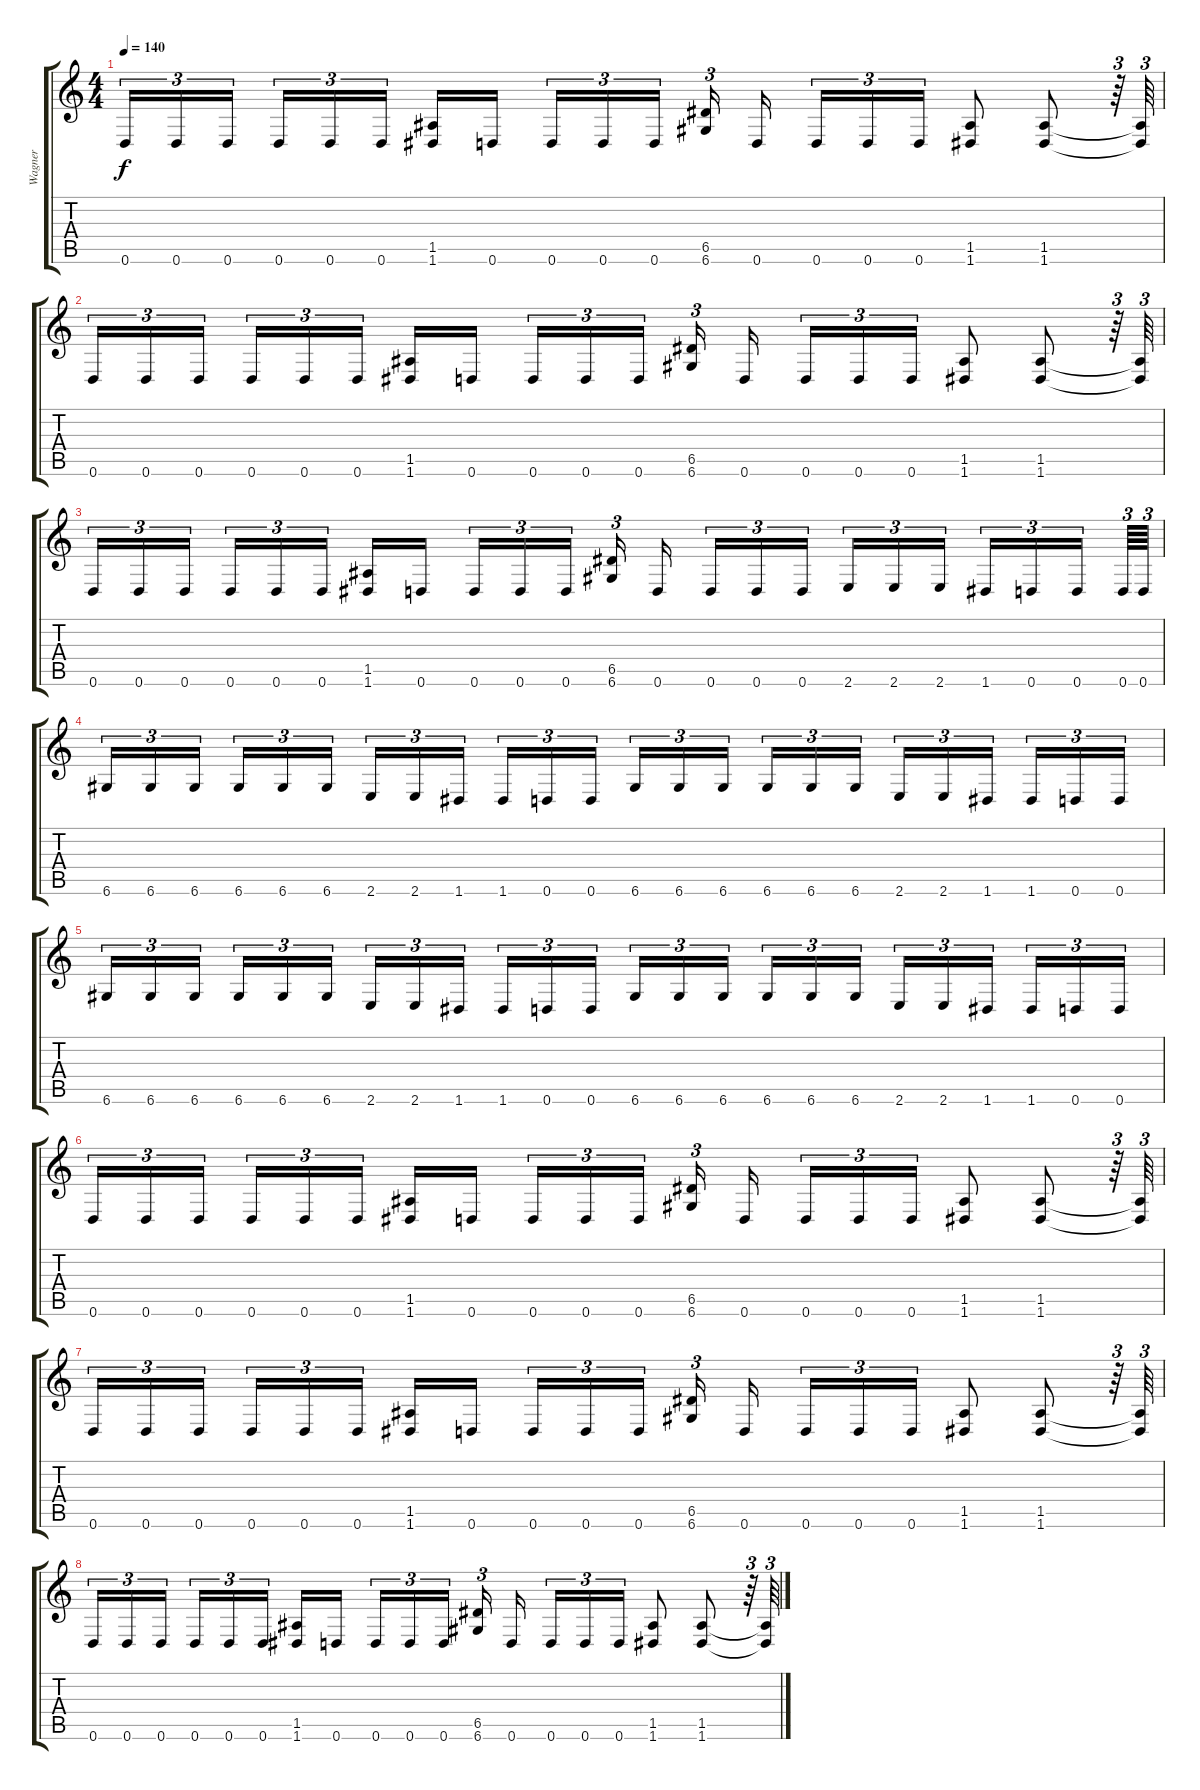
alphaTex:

\track ("Wagner" "Wagner") {instrument distortionguitar}
\staff {score tabs}
\tuning (E4 B3 G3 D3 A2 D2) {hide}
\ts (4 4)
\tempo 140
\clef g2
\ks c
0.6.16{tu (3 2) dy f} 0.6.16{tu (3 2)} 0.6.16{tu (3 2)} 0.6.16{tu (3 2)} 0.6.16{tu (3 2)} 0.6.16{tu (3 2)} (1.5 1.6).16 0.6.16 0.6.16{tu (3 2)} 0.6.16{tu (3 2)} 0.6.16{tu (3 2)} (6.5 6.6).16{tu (3 2)} 0.6.16 0.6.16{tu (3 2)} 0.6.16{tu (3 2)} 0.6.16{tu (3 2)} (1.5 1.6).8 (1.5 1.6).8 r.64{tu (3 2)} (1.5{t} 1.6{t}).64{tu (3 2)} |
0.6.16{tu (3 2)} 0.6.16{tu (3 2)} 0.6.16{tu (3 2)} 0.6.16{tu (3 2)} 0.6.16{tu (3 2)} 0.6.16{tu (3 2)} (1.5 1.6).16 0.6.16 0.6.16{tu (3 2)} 0.6.16{tu (3 2)} 0.6.16{tu (3 2)} (6.5 6.6).16{tu (3 2)} 0.6.16 0.6.16{tu (3 2)} 0.6.16{tu (3 2)} 0.6.16{tu (3 2)} (1.5 1.6).8 (1.5 1.6).8 r.64{tu (3 2)} (1.5{t} 1.6{t}).64{tu (3 2)} |
0.6.16{tu (3 2)} 0.6.16{tu (3 2)} 0.6.16{tu (3 2)} 0.6.16{tu (3 2)} 0.6.16{tu (3 2)} 0.6.16{tu (3 2)} (1.5 1.6).16 0.6.16 0.6.16{tu (3 2)} 0.6.16{tu (3 2)} 0.6.16{tu (3 2)} (6.5 6.6).16{tu (3 2)} 0.6.16 0.6.16{tu (3 2)} 0.6.16{tu (3 2)} 0.6.16{tu (3 2)} 2.6.16{tu (3 2)} 2.6.16{tu (3 2)} 2.6.16{tu (3 2)} 1.6.16{tu (3 2)} 0.6.16{tu (3 2)} 0.6.16{tu (3 2)} 0.6.64{tu (3 2)} 0.6.64{tu (3 2)} |
6.6.16{tu (3 2)} 6.6.16{tu (3 2)} 6.6.16{tu (3 2)} 6.6.16{tu (3 2)} 6.6.16{tu (3 2)} 6.6.16{tu (3 2)} 2.6.16{tu (3 2)} 2.6.16{tu (3 2)} 1.6.16{tu (3 2)} 1.6.16{tu (3 2)} 0.6.16{tu (3 2)} 0.6.16{tu (3 2)} 6.6.16{tu (3 2)} 6.6.16{tu (3 2)} 6.6.16{tu (3 2)} 6.6.16{tu (3 2)} 6.6.16{tu (3 2)} 6.6.16{tu (3 2)} 2.6.16{tu (3 2)} 2.6.16{tu (3 2)} 1.6.16{tu (3 2)} 1.6.16{tu (3 2)} 0.6.16{tu (3 2)} 0.6.16{tu (3 2)} |
6.6.16{tu (3 2)} 6.6.16{tu (3 2)} 6.6.16{tu (3 2)} 6.6.16{tu (3 2)} 6.6.16{tu (3 2)} 6.6.16{tu (3 2)} 2.6.16{tu (3 2)} 2.6.16{tu (3 2)} 1.6.16{tu (3 2)} 1.6.16{tu (3 2)} 0.6.16{tu (3 2)} 0.6.16{tu (3 2)} 6.6.16{tu (3 2)} 6.6.16{tu (3 2)} 6.6.16{tu (3 2)} 6.6.16{tu (3 2)} 6.6.16{tu (3 2)} 6.6.16{tu (3 2)} 2.6.16{tu (3 2)} 2.6.16{tu (3 2)} 1.6.16{tu (3 2)} 1.6.16{tu (3 2)} 0.6.16{tu (3 2)} 0.6.16{tu (3 2)} |
0.6.16{tu (3 2)} 0.6.16{tu (3 2)} 0.6.16{tu (3 2)} 0.6.16{tu (3 2)} 0.6.16{tu (3 2)} 0.6.16{tu (3 2)} (1.5 1.6).16 0.6.16 0.6.16{tu (3 2)} 0.6.16{tu (3 2)} 0.6.16{tu (3 2)} (6.5 6.6).16{tu (3 2)} 0.6.16 0.6.16{tu (3 2)} 0.6.16{tu (3 2)} 0.6.16{tu (3 2)} (1.5 1.6).8 (1.5 1.6).8 r.64{tu (3 2)} (1.5{t} 1.6{t}).64{tu (3 2)} |
0.6.16{tu (3 2)} 0.6.16{tu (3 2)} 0.6.16{tu (3 2)} 0.6.16{tu (3 2)} 0.6.16{tu (3 2)} 0.6.16{tu (3 2)} (1.5 1.6).16 0.6.16 0.6.16{tu (3 2)} 0.6.16{tu (3 2)} 0.6.16{tu (3 2)} (6.5 6.6).16{tu (3 2)} 0.6.16 0.6.16{tu (3 2)} 0.6.16{tu (3 2)} 0.6.16{tu (3 2)} (1.5 1.6).8 (1.5 1.6).8 r.64{tu (3 2)} (1.5{t} 1.6{t}).64{tu (3 2)} |
0.6.16{tu (3 2)} 0.6.16{tu (3 2)} 0.6.16{tu (3 2)} 0.6.16{tu (3 2)} 0.6.16{tu (3 2)} 0.6.16{tu (3 2)} (1.5 1.6).16 0.6.16 0.6.16{tu (3 2)} 0.6.16{tu (3 2)} 0.6.16{tu (3 2)} (6.5 6.6).16{tu (3 2)} 0.6.16 0.6.16{tu (3 2)} 0.6.16{tu (3 2)} 0.6.16{tu (3 2)} (1.5 1.6).8 (1.5 1.6).8 r.64{tu (3 2)} (1.5{t} 1.6{t}).64{tu (3 2)}
